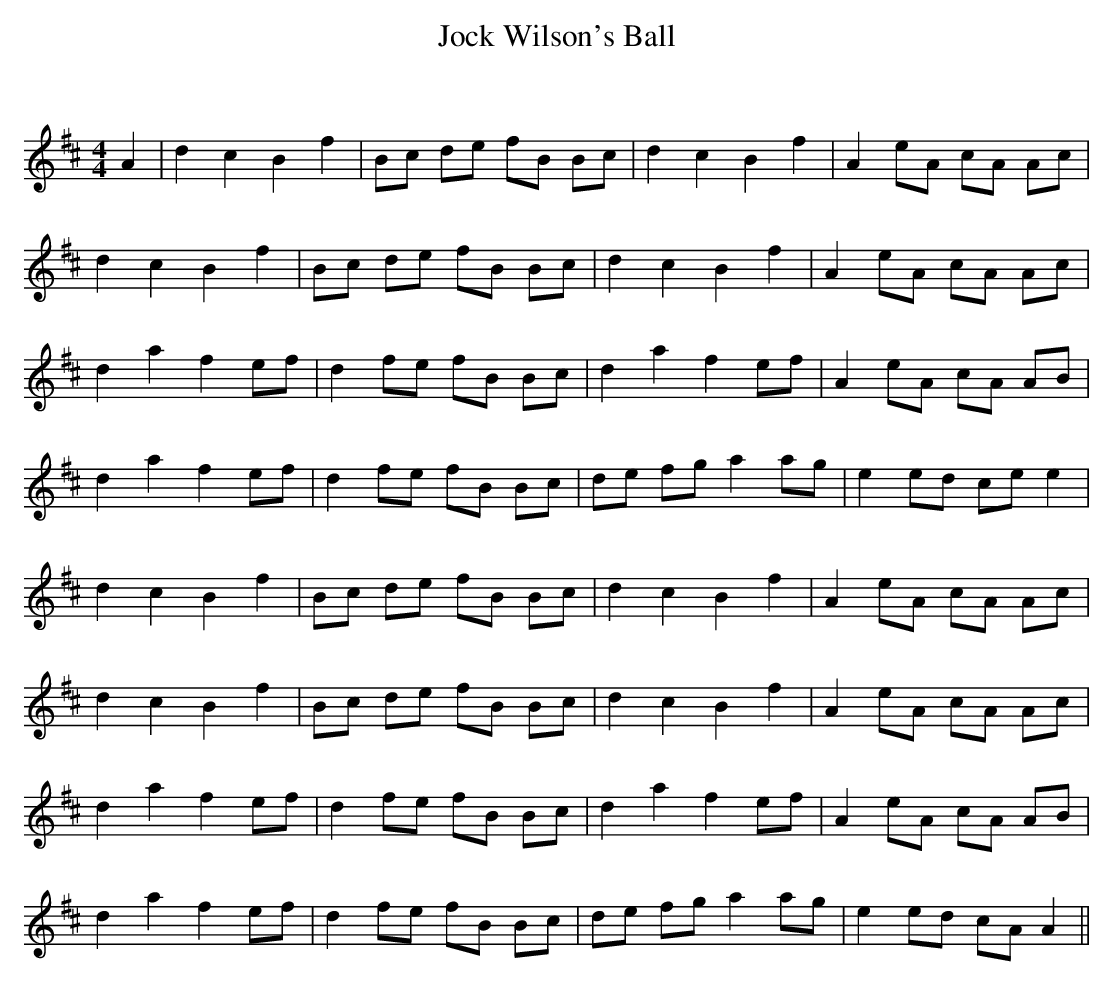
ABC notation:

X:1
T: Jock Wilson's Ball
C:
Q: 232
K:Bm
M:4/4
L:1/8
A2|d2 c2 B2 f2|Bc de fB Bc|d2 c2 B2 f2|A2 eA cA Ac|
d2 c2 B2 f2|Bc de fB Bc|d2 c2 B2 f2|A2 eA cA Ac|
d2 a2 f2 ef|d2 fe fB Bc|d2 a2 f2 ef|A2 eA cA AB|
d2 a2 f2 ef|d2 fe fB Bc|de fg a2 ag|e2 ed ce e2|
d2 c2 B2 f2|Bc de fB Bc|d2 c2 B2 f2|A2 eA cA Ac|
d2 c2 B2 f2|Bc de fB Bc|d2 c2 B2 f2|A2 eA cA Ac|
d2 a2 f2 ef|d2 fe fB Bc|d2 a2 f2 ef|A2 eA cA AB|
d2 a2 f2 ef|d2 fe fB Bc|de fg a2 ag|e2 ed cA A2||
